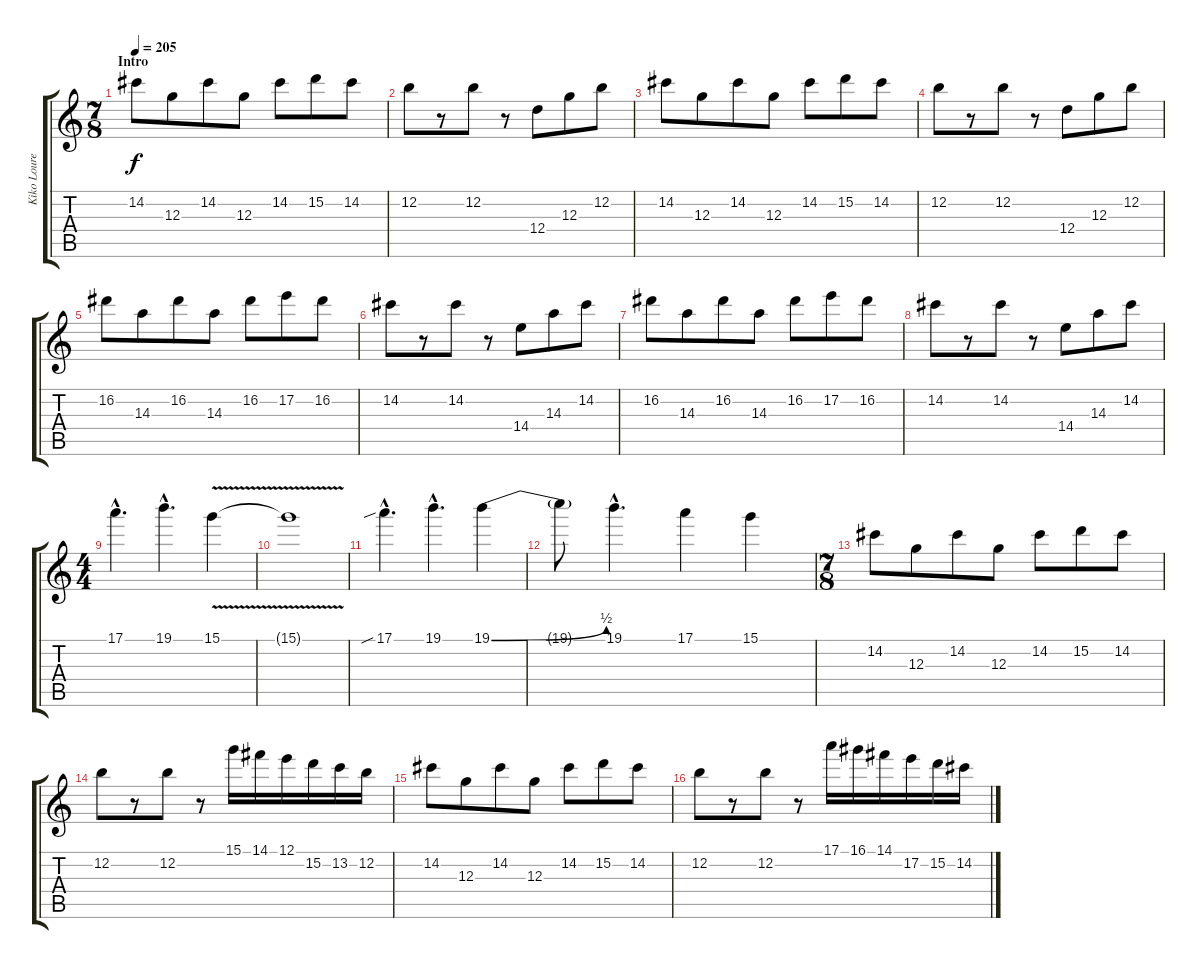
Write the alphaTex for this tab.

\track ("Kiko Loureiro (Solo)" "Kiko Loure") {instrument distortionguitar}
\staff {score tabs}
\tuning (E4 B3 G3 D3 A2 E2) {hide}
\ts (7 8)
\section ("" "Intro")
\tempo 205
\clef g2
\ks c
14.2.8{dy f instrument distortionguitar} 12.3.8 14.2.8 12.3.8 14.2.8 15.2.8 14.2.8 |
12.2.8 r.8 12.2.8 r.8 12.4.8 12.3.8 12.2.8 |
14.2.8 12.3.8 14.2.8 12.3.8 14.2.8 15.2.8 14.2.8 |
12.2.8 r.8 12.2.8 r.8 12.4.8 12.3.8 12.2.8 |
16.2.8 14.3.8 16.2.8 14.3.8 16.2.8 17.2.8 16.2.8 |
14.2.8 r.8 14.2.8 r.8 14.4.8 14.3.8 14.2.8 |
16.2.8 14.3.8 16.2.8 14.3.8 16.2.8 17.2.8 16.2.8 |
14.2.8 r.8 14.2.8 r.8 14.4.8 14.3.8 14.2.8 |
\ts (4 4)
17.1{hac}.4{d} 19.1{hac}.4{d} 15.1{v}.4 |
15.1{t}.1 |
17.1{sib hac}.4{d} 19.1{hac}.4{d} 19.1{be (bend 0 0 60 2)}.4 |
19.1{t}.8 19.1{hac}.4{d} 17.1.4 15.1.4 |
\ts (7 8)
14.2.8 12.3.8 14.2.8 12.3.8 14.2.8 15.2.8 14.2.8 |
12.2.8 r.8 12.2.8 r.8 15.1.16 14.1.16 12.1.16 15.2.16 13.2.16 12.2.16 |
14.2.8 12.3.8 14.2.8 12.3.8 14.2.8 15.2.8 14.2.8 |
12.2.8 r.8 12.2.8 r.8 17.1.16 16.1.16 14.1.16 17.2.16 15.2.16 14.2.16
